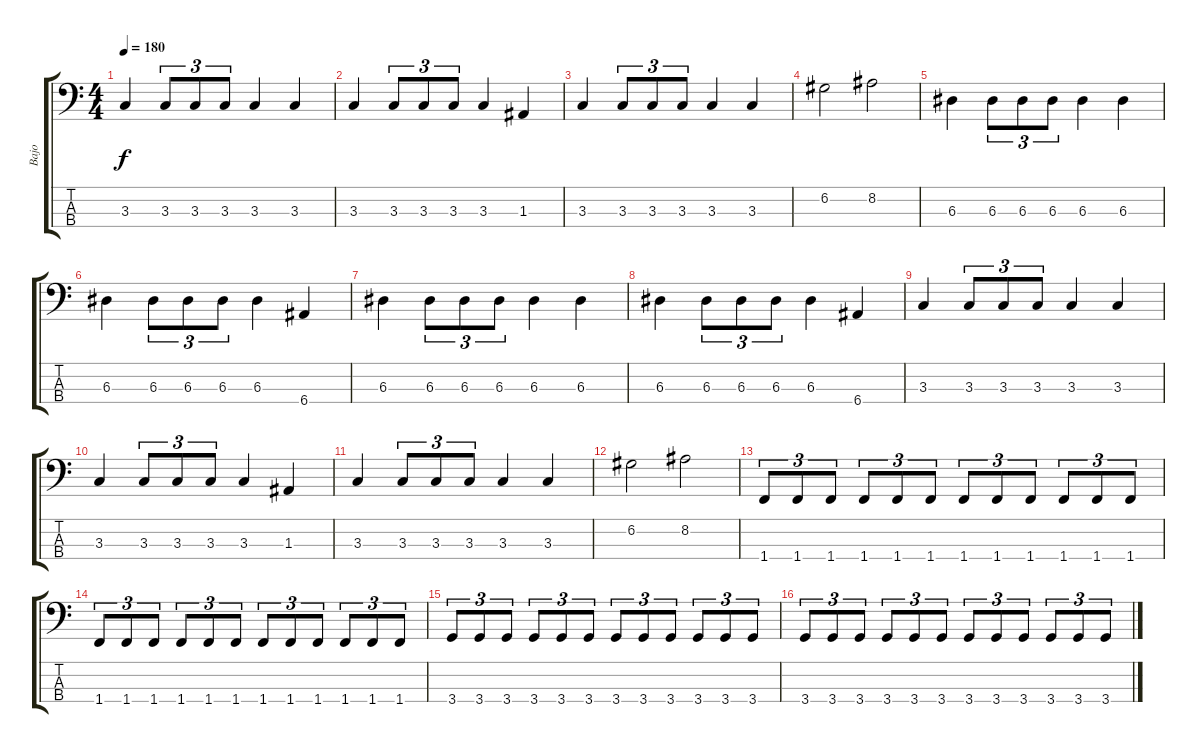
\track ("Bajo" "Bajo") {instrument electricbassfinger}
\staff {score tabs}
\tuning (G2 D2 A1 E1) {hide}
\ts (4 4)
\tempo 180
\clef f4
\ks c
3.3.4{dy f} 3.3.8{tu (3 2)} 3.3.8{tu (3 2)} 3.3.8{tu (3 2)} 3.3.4 3.3.4 |
3.3.4 3.3.8{tu (3 2)} 3.3.8{tu (3 2)} 3.3.8{tu (3 2)} 3.3.4 1.3.4 |
3.3.4 3.3.8{tu (3 2)} 3.3.8{tu (3 2)} 3.3.8{tu (3 2)} 3.3.4 3.3.4 |
6.2.2 8.2.2 |
6.3.4 6.3.8{tu (3 2)} 6.3.8{tu (3 2)} 6.3.8{tu (3 2)} 6.3.4 6.3.4 |
6.3.4 6.3.8{tu (3 2)} 6.3.8{tu (3 2)} 6.3.8{tu (3 2)} 6.3.4 6.4.4 |
6.3.4 6.3.8{tu (3 2)} 6.3.8{tu (3 2)} 6.3.8{tu (3 2)} 6.3.4 6.3.4 |
6.3.4 6.3.8{tu (3 2)} 6.3.8{tu (3 2)} 6.3.8{tu (3 2)} 6.3.4 6.4.4 |
3.3.4 3.3.8{tu (3 2)} 3.3.8{tu (3 2)} 3.3.8{tu (3 2)} 3.3.4 3.3.4 |
3.3.4 3.3.8{tu (3 2)} 3.3.8{tu (3 2)} 3.3.8{tu (3 2)} 3.3.4 1.3.4 |
3.3.4 3.3.8{tu (3 2)} 3.3.8{tu (3 2)} 3.3.8{tu (3 2)} 3.3.4 3.3.4 |
6.2.2 8.2.2 |
1.4.8{tu (3 2)} 1.4.8{tu (3 2)} 1.4.8{tu (3 2)} 1.4.8{tu (3 2)} 1.4.8{tu (3 2)} 1.4.8{tu (3 2)} 1.4.8{tu (3 2)} 1.4.8{tu (3 2)} 1.4.8{tu (3 2)} 1.4.8{tu (3 2)} 1.4.8{tu (3 2)} 1.4.8{tu (3 2)} |
1.4.8{tu (3 2)} 1.4.8{tu (3 2)} 1.4.8{tu (3 2)} 1.4.8{tu (3 2)} 1.4.8{tu (3 2)} 1.4.8{tu (3 2)} 1.4.8{tu (3 2)} 1.4.8{tu (3 2)} 1.4.8{tu (3 2)} 1.4.8{tu (3 2)} 1.4.8{tu (3 2)} 1.4.8{tu (3 2)} |
3.4.8{tu (3 2)} 3.4.8{tu (3 2)} 3.4.8{tu (3 2)} 3.4.8{tu (3 2)} 3.4.8{tu (3 2)} 3.4.8{tu (3 2)} 3.4.8{tu (3 2)} 3.4.8{tu (3 2)} 3.4.8{tu (3 2)} 3.4.8{tu (3 2)} 3.4.8{tu (3 2)} 3.4.8{tu (3 2)} |
3.4.8{tu (3 2)} 3.4.8{tu (3 2)} 3.4.8{tu (3 2)} 3.4.8{tu (3 2)} 3.4.8{tu (3 2)} 3.4.8{tu (3 2)} 3.4.8{tu (3 2)} 3.4.8{tu (3 2)} 3.4.8{tu (3 2)} 3.4.8{tu (3 2)} 3.4.8{tu (3 2)} 3.4.8{tu (3 2)}
